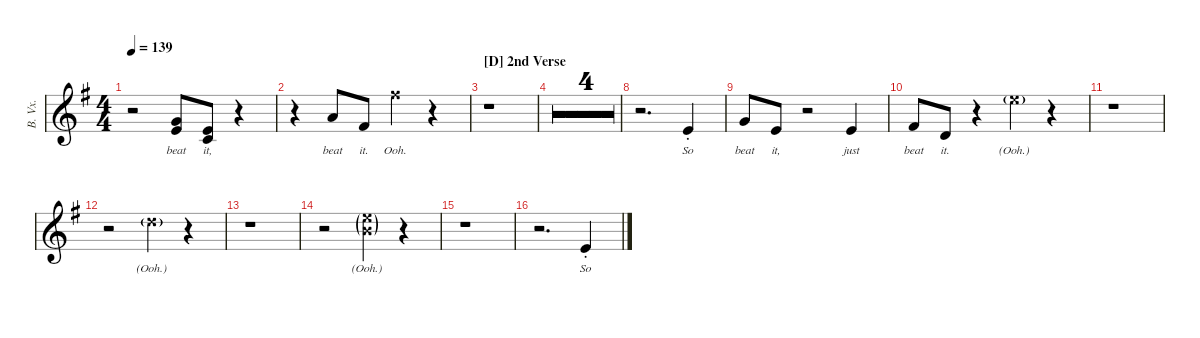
\defaultSystemsLayout 4
\hideDynamics
\bracketExtendMode groupsimilarinstruments
\otherSystemsTrackNameOrientation horizontal
\track ("Backing Vocals" "B. Vx.") {defaultSystemsLayout 4 multiBarRest instrument synthvoice}
\staff {score}
\tuning (Eb4 Bb3 Gb3 Db3 Ab2 Eb2)
\displaytranspose 1
\ts (4 4)
\tempo 139
\clef g2
\ks g
r.2{dy mf beam Down} (3.1{acc forcenatural} 5.2{acc forcenatural}).8{lyrics (0 "beat") lyrics (1 "") lyrics (2 "") lyrics (3 "") lyrics (4 "") beam Up} (0.1{acc forcenatural} 5.3{acc forcenatural}).8{lyrics (0 "it,") lyrics (1 "") lyrics (2 "") lyrics (3 "") lyrics (4 "") beam Up} r.4{beam Up} |
r.4{beam Down} 5.1{acc forcenatural}.8{lyrics (0 "beat") lyrics (1 "") lyrics (2 "") lyrics (3 "") lyrics (4 "") beam Up} 7.2{acc #}.8{lyrics (0 "it.") lyrics (1 "") lyrics (2 "") lyrics (3 "") lyrics (4 "") beam Up} 19.2{x acc #}.4{lyrics (0 "Ooh.") lyrics (1 "") lyrics (2 "") lyrics (3 "") lyrics (4 "") beam Down} r.4{beam Down} |
\section ("D" "2nd Verse")
r.1{beam Down} |
r.1{beam Down} |
r.1{beam Down} |
r.1{beam Down} |
r.1{beam Down} |
r.2{d beam Down} 5.2{st acc forcenatural}.4{lyrics (0 "So") lyrics (1 "") lyrics (2 "") lyrics (3 "") lyrics (4 "") beam Up} |
3.1{acc forcenatural}.8{lyrics (0 "beat") lyrics (1 "") lyrics (2 "") lyrics (3 "") lyrics (4 "") beam Up} 5.2{acc forcenatural}.8{lyrics (0 "it,") lyrics (1 "") lyrics (2 "") lyrics (3 "") lyrics (4 "") beam Up} r.2{beam Up} 0.1{acc forcenatural}.4{lyrics (0 "just") lyrics (1 "") lyrics (2 "") lyrics (3 "") lyrics (4 "") beam Up} |
2.1{acc #}.8{lyrics (0 "beat") lyrics (1 "") lyrics (2 "") lyrics (3 "") lyrics (4 "") beam Up} 3.2{acc forcenatural}.8{lyrics (0 "it.") lyrics (1 "") lyrics (2 "") lyrics (3 "") lyrics (4 "") beam Up} r.4{beam Up} 17.2{g x acc forcenatural}.4{lyrics (0 "(Ooh.)") lyrics (1 "") lyrics (2 "") lyrics (3 "") lyrics (4 "") beam Down} r.4{beam Down} |
r.1{beam Down} |
r.2{beam Down} 15.2{g x acc forcenatural}.4{lyrics (0 "(Ooh.)") lyrics (1 "") lyrics (2 "") lyrics (3 "") lyrics (4 "") beam Down} r.4{beam Down} |
r.1{beam Down} |
r.2{beam Down} (12.1{g x acc forcenatural} 12.2{g x acc forcenatural}).4{lyrics (0 "(Ooh.)") lyrics (1 "") lyrics (2 "") lyrics (3 "") lyrics (4 "") beam Down} r.4{beam Down} |
r.1{beam Down} |
r.2{d beam Down} 5.2{st acc forcenatural}.4{lyrics (0 "So") lyrics (1 "") lyrics (2 "") lyrics (3 "") lyrics (4 "") beam Up}
